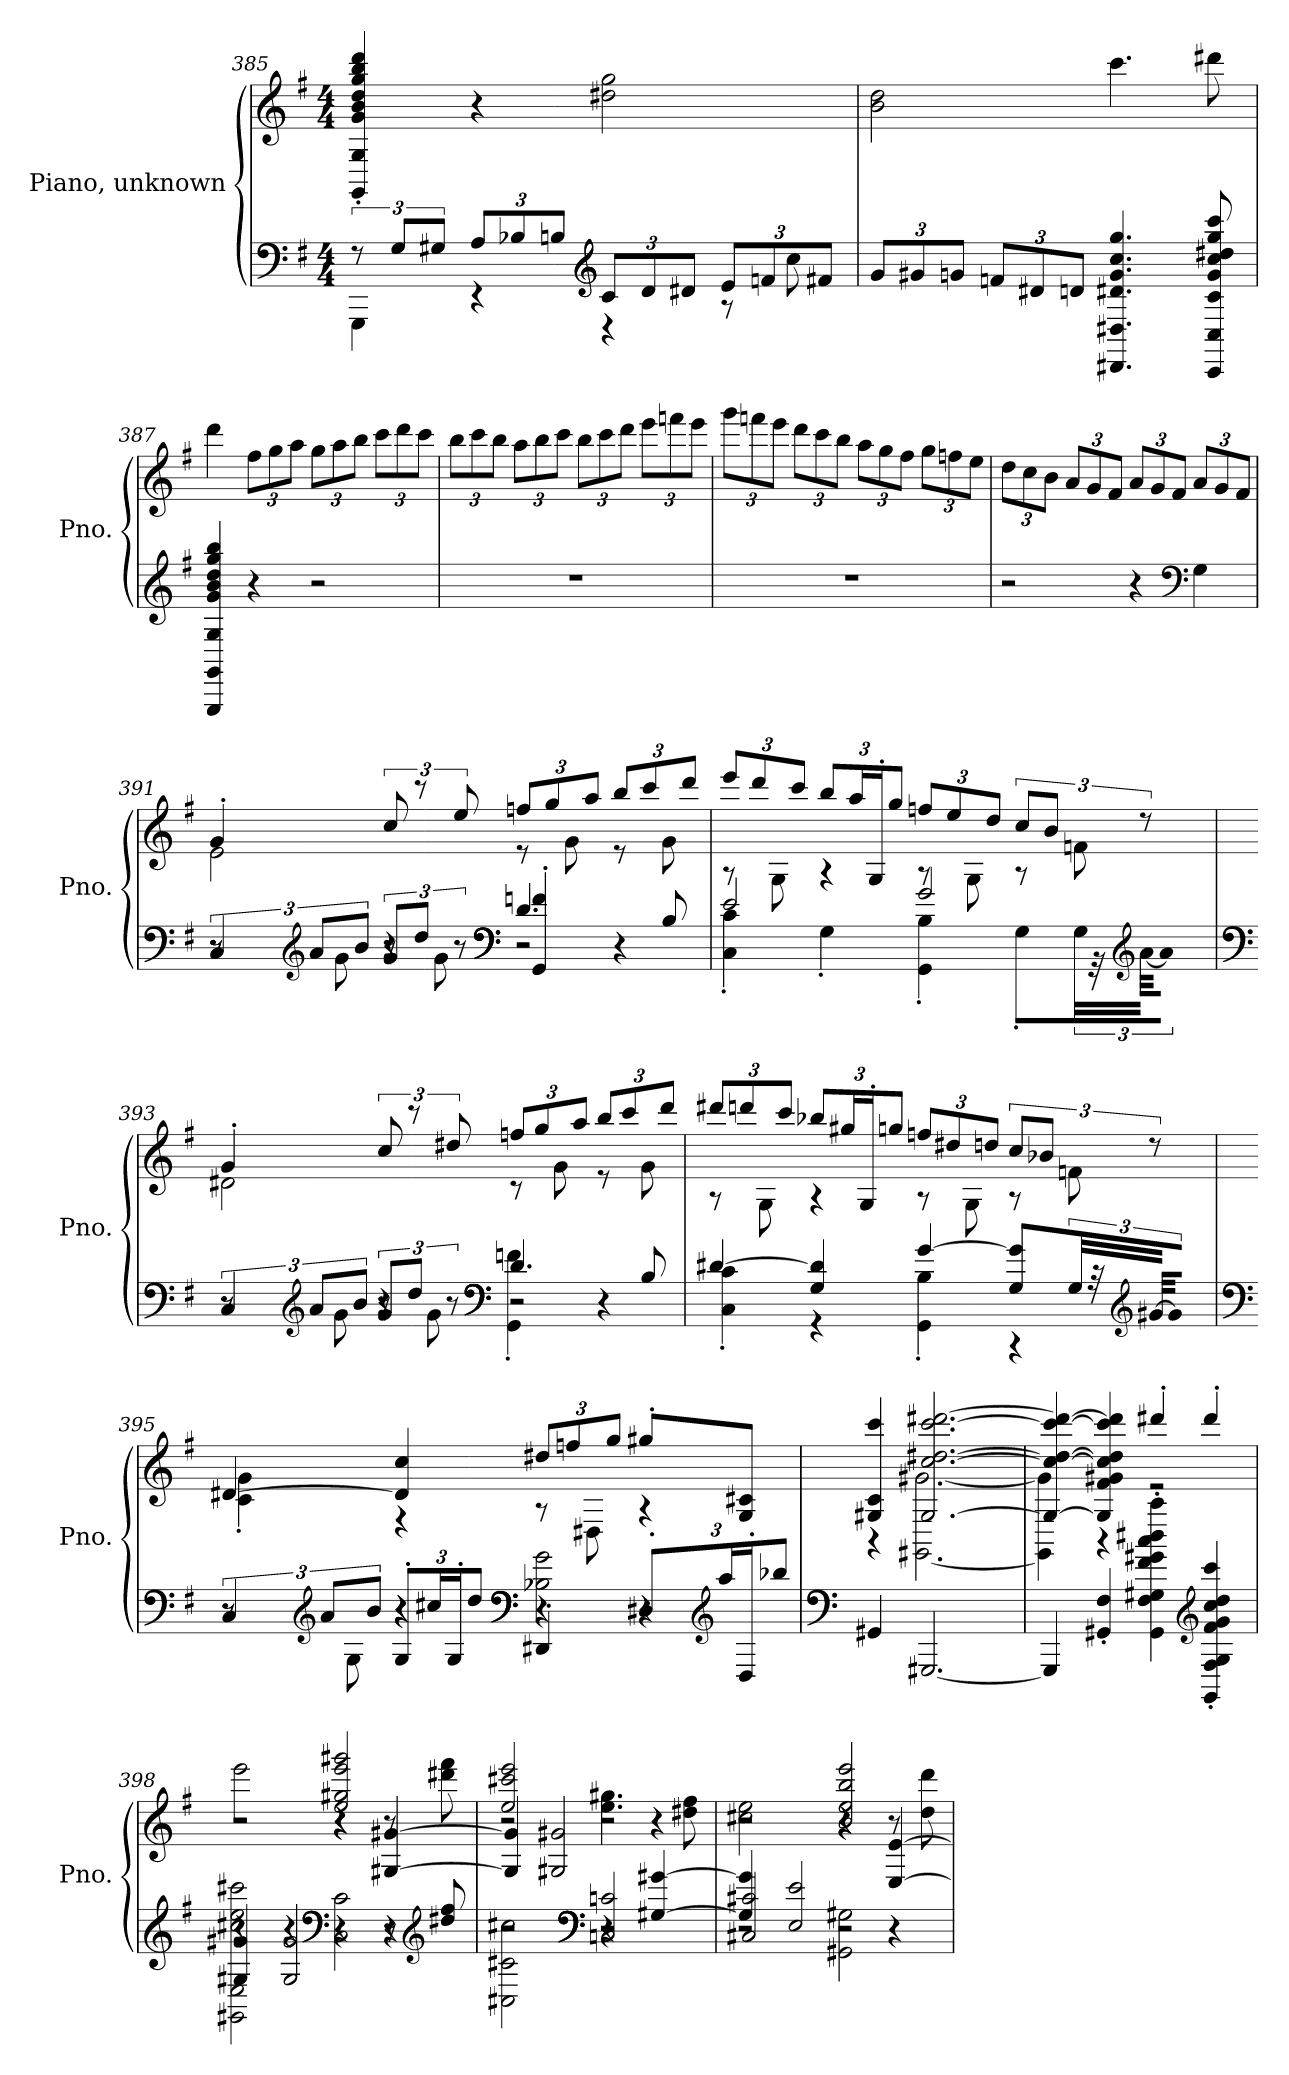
**kern	**kern
*part1	*part1
*staff2	*staff1
*I"Piano, unknown	*
*I'Pno.	*
!!LO:PB:g=z
*clefF4	*clefG2
*k[f#]	*k[f#]
*M4/4	*M4/4
=385	=385
*^	*
12r	4GGG\	4GG/' 4G/' 4g/' 4b/' 4dd/' 4gg/' 4bb/' 4ddd/'
12G/L	.	.
12G#X/J	.	.
*Xbrackettup	*	*
12A/L	4r	4r
12B-X/	.	.
12Bn/J	.	.
*clefG2	*	*
12c/L	4r	2dd#X\ 2gg\
12d/	.	.
12d#X/J	.	.
12e/L	8r	.
12fn/	.	.
.	8cc\	.
12f#X/J	.	.
*v	*v	*
=386	=386
12g/L	2b\ 2dd\
12g#X/	.
12gn/J	.
12fn/L	.
12d#X/	.
12dn/J	.
4.DD#X/ 4.D#X/ 4.d#X/ 4.g/ 4.cc/ 4.gg/	4.ccc\
8CC/ 8C/ 8c/ 8g/ 8cc/ 8dd#X/ 8gg/ 8ccc/	8ddd#X\
!!LO:LB:g=z
=387	=387
4GGG/ 4GG/ 4G/ 4g/ 4b/ 4dd/ 4gg/ 4bb/	4ddd\
*	*Xbrackettup
4r	12ff#\L
.	12gg\
.	12aa\J
2r	12gg\L
.	12aa\
.	12bb\J
.	12ccc\L
.	12ddd\
.	12ccc\J
=388	=388
1r	12bb\L
.	12ccc\
.	12bb\J
.	12aa\L
.	12bb\
.	12ccc\J
.	12bb\L
.	12ccc\
.	12ddd\J
.	12eee\L
.	12fffn\
.	12eee\J
=389	=389
1r	12ggg\L
.	12fffn\
.	12eee\J
.	12ddd\L
.	12ccc\
.	12bb\J
.	12aa\L
.	12gg\
.	12ff#\J
.	12gg\L
.	12ffn\
.	12ee\J
!!LO:LB:g=z
=390	=390
2r	12dd\L
.	12cc\
.	12b\J
.	12a/L
.	12g/
.	12f#/J
4r	12a/L
.	12g/
.	12f#/J
*clefF4	*
4G\	12a/L
.	12g/
.	12f#/J
=391	=391
*brackettup	*
*^	*^
*	*^	*	*
12r	8r	4C/	4g'/	2e\
*clefG2	*	*	*	*
12a/L	.	.	.	.
.	8g\	.	.	.
12b/J	.	.	.	.
*	*	*	*brackettup	*
12g/L	8r	4r	12cc/	.
12dd/J	.	.	12r	.
.	8g\	.	.	.
12r	.	.	12ee/	.
*clefF4	*	*	*	*
*	*	*	*Xbrackettup	*
4.d/	2r	4GG/' 4fn/'	12ffn/L	8r
.	.	.	12gg/	.
.	.	.	.	8g\
.	.	.	12aa/J	.
.	.	4r	12bb/L	8r
.	.	.	12ccc/	.
8B/	.	.	.	8g\
.	.	.	12ddd/J	.
*	*v	*v	*	*
!!LO:LB:g=z	!!
=392	=392	=392	=392
2e/	4C\' 4c\'	12eee/L	8r
.	.	12ddd/	.
.	.	.	8G\
.	.	12ccc/J	.
.	4G'\	12bb/L	4r
.	.	24aa/L	.
.	.	24G'/J	.
.	.	12gg/J	.
2g/	4GG\' 4B\'	12ffn/L	8r
.	.	12ee/	.
.	.	.	8G\
.	.	12dd/J	.
*	*	*brackettup	*
.	8G'\L	12cc/L	8r
.	.	12b/J	.
.	48G\Jkk	.	8fn\
.	48r	.	.
*clefG2	*	*	*
.	[48a\KLL	12r	.
.	16a\JJ]	.	.
*v	*v	*	*
=393	=393	=393
*clefF4	*	*
*^	*	*
*	*^	*	*
12r	8r	4C/	4g'/	2d#X\
*clefG2	*	*	*	*
12a/L	.	.	.	.
.	8g\	.	.	.
12b/J	.	.	.	.
12g/L	8r	4r	12cc/	.
12dd/J	.	.	12r	.
.	8g\	.	.	.
12r	.	.	12dd#X/	.
*clefF4	*	*	*	*
*	*	*	*Xbrackettup	*
4.d/	4GG\' 4fn\'	2r	12ffn/L	8r
.	.	.	12gg/	.
.	.	.	.	8g\
.	.	.	12aa/J	.
.	4r	.	12bb/L	8r
.	.	.	12ccc/	.
8B/	.	.	.	8g\
.	.	.	12ddd/J	.
*	*v	*v	*	*
!!LO:LB:g=z	!!
=394	=394	=394	=394
[4d#X/	4C\' 4c\'	12ddd#X/L	8r
.	.	12dddn/	.
.	.	.	8G\
.	.	12ccc/J	.
4G/ 4d#/]	4r	12bb-X/L	4r
.	.	24gg#X/L	.
.	.	24G'/J	.
.	.	12ggn/J	.
[4g/	4GG\' 4B\'	12ffn/L	8r
.	.	12dd#X/	.
.	.	.	8G\
.	.	12ddn/J	.
*	*	*brackettup	*
8G/ 8g/]L	4r	12cc/L	8r
.	.	12b-X/J	.
48G/Jkk	.	.	8fn\
48r	.	.	.
*clefG2	*	*	*
[48g#X/KLL	.	12r	.
16g#/JJ]	.	.	.
*v	*v	*	*
!!LO:LB:g=z	!!
=395	=395	=395
*clefF4	*	*
*^	*	*
*	*^	*	*
12r	8r	4C/	[4d#X/	4c\' 4g\'
*clefG2	*	*	*	*
12a/L	.	.	.	.
.	8G\	.	.	.
12b/J	.	.	.	.
*Xbrackettup	*	*	*	*
12G'/L	4r	4r	4d#/] 4cc/	4r
24cc#X/L	.	.	.	.
24G'/J	.	.	.	.
12dd/J	.	.	.	.
*clefF4	*	*	*	*
*	*	*	*Xbrackettup	*
4r	2B-X\ 2g\	4DD#X'/	12dd#X/L	8r
.	.	.	12ffn/	.
.	.	.	.	8D#X\
.	.	.	12gg/J	.
12D#X'/L	.	4r	8gg#X'/L	4r
*clefG2	*	*	*	*
24aa/L	.	.	.	.
24D#'/J	.	.	8G/ 8c#X/J	.
12bb-X/J	.	.	.	.
*v	*v	*v	*	*
=396	=396	=396
*clefF4	*	*
4GG#X/	4G#X/ 4c/ 4ccc/	4r
[2.GGG#X/	[2.G#/ [2.cc/ [2.dd#X/ [2.ccc/ [2.ddd#X/	[2.GG#X\ [2.g#X\
!!LO:PB:g=z	!!
=397	=397	=397
4GGG#/]	4G#/_ 4cc/_ 4dd#/_ 4ccc/_ 4ddd#/_	4GG#\] 4g#\]
4GG#X/' 4F#/'	4G#/] 4f#/ 4g#X/ 4cc/] 4dd#/] 4ccc/] 4ddd#/]	4r
4GG#\' 4F#\' 4G#X\' 4f#\' 4g#X\' 4cc\' 4dd#X\' 4ccc\'	4ddd#X'/	2r
*clefG2	*	*
4GG#/' 4F#/' 4G#/' 4f#/' 4g#/' 4cc/' 4dd#/' 4ccc/'	4ddd#'/	.
=398	=398	=398
*^	*	*^
*	*^	*	*	*
4G#X/ 4g#X/	2GG#X\ 2E\ 2cc#X\ 2ee\ 2ccc#X\	4r	2r	2eee\	2r
4r	.	2G#/ 2g#/	.	.	.
*clefF4	*	*	*	*	*
4r	2C\ 2c\	.	2ee/ 2gg#X/ 2eee/ 2ggg#X/	4r	4r
8r	.	4r	.	8r	[4G#X/ [4g#X/
*clefG2	*	*	*	*	*
8dd#X/ 8ff#/	.	.	.	8ddd#X\ 8fff#\	.
=399	=399	=399	=399	=399	=399
2r	2C#X\ 2c#X\ 2cc#X\	2r	2ee/ 2ccc#X/ 2eee/	2r	4G#/] 4g#/]
.	.	.	.	.	2G#X/ 2g#X/
*clefF4	*	*	*	*	*
4r	2r	2Cn/ 2cn/	2r	4.ee\ 4.gg#X\	.
[4G#X/ [4g#X/	.	.	.	.	4r
.	.	.	.	8dd#X\ 8ff#\	.
=400	=400	=400	=400	=400	=400
4G#/] 4g#/]	2r	2C#X/ 2c#X/	2r	2cc#X\ 2ee\	2r
2E/ 2e/	.	.	.	.	.
.	2GG#X\ 2G#X\	2r	2b/ 2ee/ 2bb/ 2eee/	4r	4r
4r	.	.	.	8r	[4E/ [4e/
.	.	.	.	8dd\ 8ddd\	.
*v	*v	*v	*	*	*
*	*v	*v	*v
=	=
*-	*-
